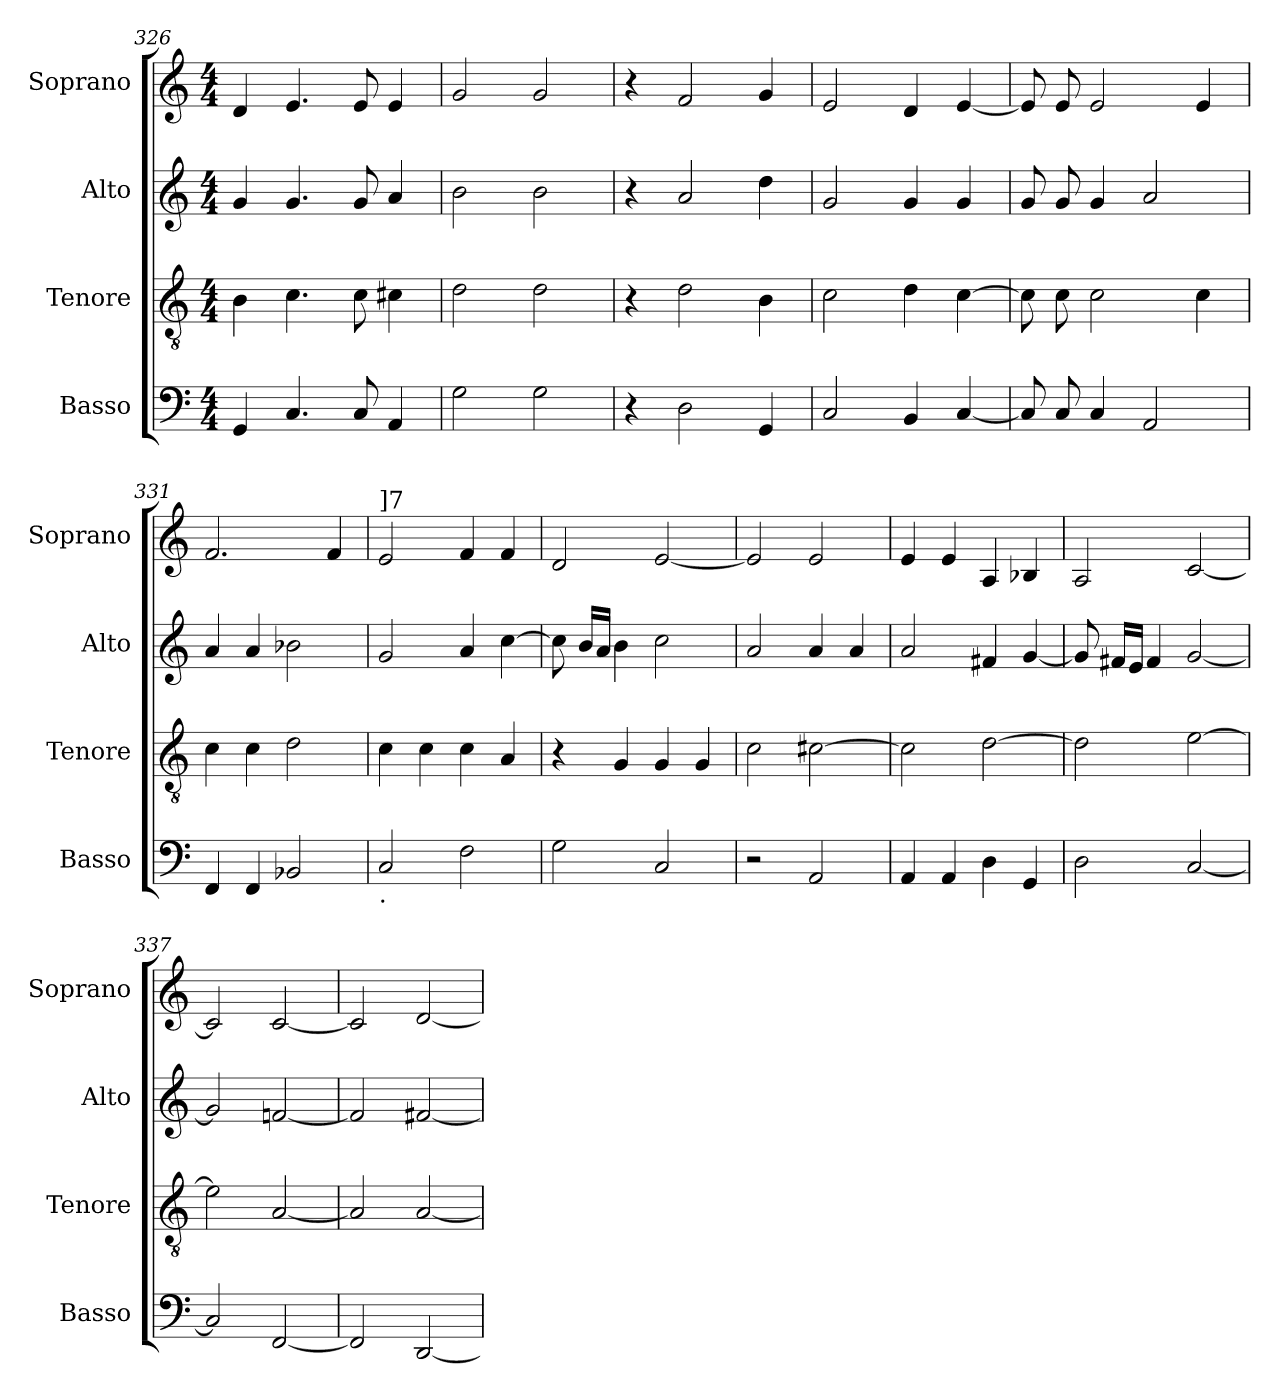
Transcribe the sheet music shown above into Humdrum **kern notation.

**kern	**kern	**kern	**kern
*part4	*part3	*part2	*part1
*staff4	*staff3	*staff2	*staff1
*I"Basso	*I"Tenore	*I"Alto	*I"Soprano
*I'Basso	*I'Tenore	*I'Alto	*I'Soprano
*clefF4	*clefGv2	*clefG2	*clefG2
*k[]	*k[]	*k[]	*k[]
*C:	*C:	*C:	*C:
*M4/4	*M4/4	*M4/4	*M4/4
=326	=326	=326	=326
4GG/	4B\	4g/	4d/
4.C/	4.c\	4.g/	4.e/
8C/	8c\	8g/	8e/
4AA/	4c#X\	4a/	4e/
=327	=327	=327	=327
2G\	2d\	2b\	2g/
2G\	2d\	2b\	2g/
=328	=328	=328	=328
4r	4r	4r	4r
2D\	2d\	2a/	2f/
4GG/	4B\	4dd\	4g/
=329	=329	=329	=329
2C/	2c\	2g/	2e/
4BB/	4d\	4g/	4d/
[<4C/	[>4c\	4g/	[<4e/
=330	=330	=330	=330
8C/]	8c\]	8g/	8e/]
8C/	8c\	8g/	8e/
4C/	2c\	4g/	2e/
2AA/	.	2a/	.
.	4c\	.	4e/
=331	=331	=331	=331
4FF/	4c\	4a/	2.f/
4FF/	4c\	4a/	.
2BB-X/	2d\	2b-X\	.
.	.	.	4f/
!!LO:LB:g=z
=332	=332	=332	=332
!	!	!	!LO:TX:a:t=]7
!LO:TX:b:t=.	!	!	!
2C/	4c\	2g/	2e/
.	4c\	.	.
2F\	4c\	4a/	4f/
.	4A/	[>4cc\	4f/
=333	=333	=333	=333
2G\	4r	8cc\]	2d/
.	.	16b/LL	.
.	.	16a/JJ	.
.	4G/	4b\	.
2C/	4G/	2cc\	[<2e/
.	4G/	.	.
=334	=334	=334	=334
2r	2c\	2a/	2e/]
2AA/	[>2c#X\	4a/	2e/
.	.	4a/	.
=335	=335	=335	=335
4AA/	2c#\]	2a/	4e/
4AA/	.	.	4e/
4D\	[>2d\	4f#X/	4A/
4GG/	.	[<4g/	4B-X/
=336	=336	=336	=336
2D\	2d\]	8g/]	2A/
.	.	16f#X/LL	.
.	.	16e/JJ	.
.	.	4f#/	.
[<2C/	[>2e\	[<2g/	[<2c/
=337	=337	=337	=337
2C/]	2e\]	2g/]	2c/]
[<2FF/	[<2A/	[<2fn/	[<2c/
=338	=338	=338	=338
2FF/]	2A/]	2f/]	2c/]
[<2DD/	[<2A/	[<2f#X/	[<2d/
=	=	=	=
*-	*-	*-	*-
